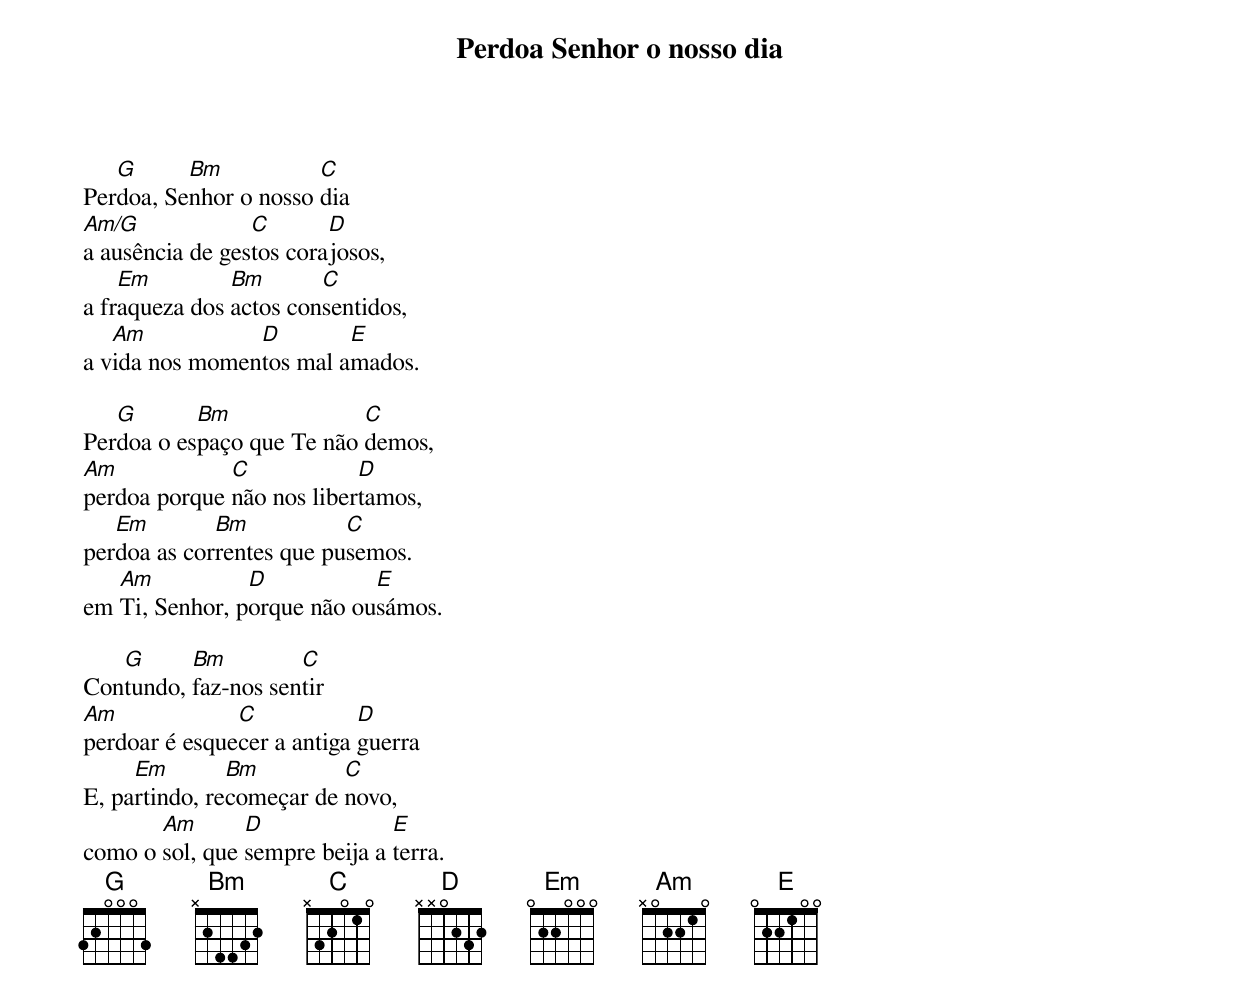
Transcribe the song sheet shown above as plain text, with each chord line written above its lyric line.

Perdoa Senhor o nosso dia

   G      Bm           C
Perdoa, Senhor o nosso dia
Am/G             C       D
a ausência de gestos corajosos,
    Em         Bm       C
a fraqueza dos actos consentidos,
   Am           D        E
a vida nos momentos mal amados.

   G       Bm              C
Perdoa o espaço que Te não demos,
Am            C            D
perdoa porque não nos libertamos,
   Em        Bm           C
perdoa as correntes que pusemos.
   Am           D           E
em Ti, Senhor, porque não ousámos.

   G      Bm         C
Contundo, faz-nos sentir
Am             C            D
perdoar é esquecer a antiga guerra
     Em        Bm         C
E, partindo, recomeçar de novo,
       Am       D              E
como o sol, que sempre beija a terra.
